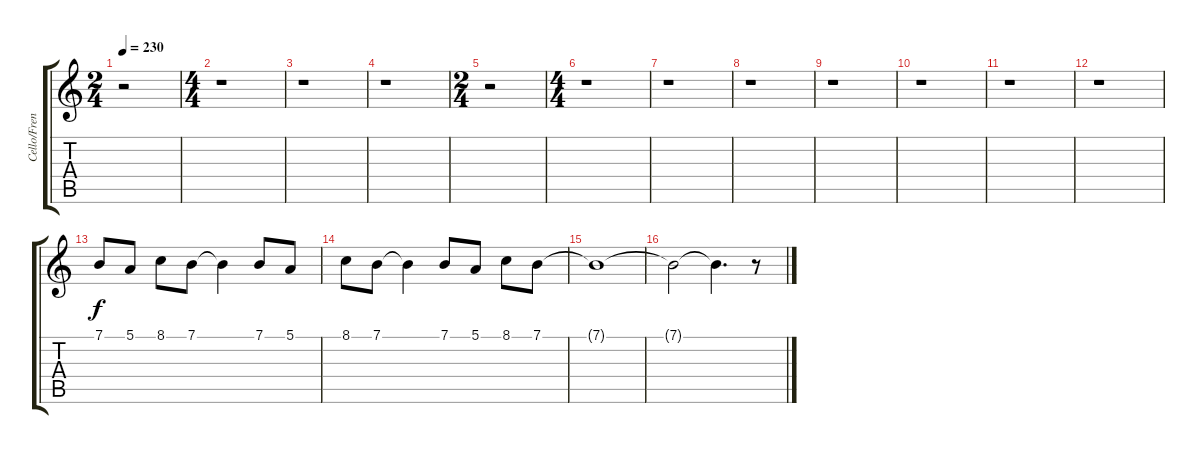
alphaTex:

\track ("Cello/French Horn/Trumpet" "Cello/Fren") {instrument cello}
\staff {score tabs}
\tuning (E4 B3 G3 D3 A2 E2) {hide}
\ts (2 4)
\tempo 230
\clef g2
\ks c
r.2{dy f} |
\ts (4 4)
r.1 |
r.1 |
r.1 |
\ts (2 4)
r.2 |
\ts (4 4)
r.1 |
r.1 |
r.1 |
r.1 |
r.1 |
r.1 |
r.1 |
7.1.8{volume 12 instrument trumpet} 5.1.8 8.1.8 7.1.8 7.1{t}.4 7.1.8 5.1.8 |
8.1.8 7.1.8 7.1{t}.4 7.1.8 5.1.8 8.1.8 7.1.8 |
7.1{t}.1 |
7.1{t}.2 7.1{t}.4{d} r.8
